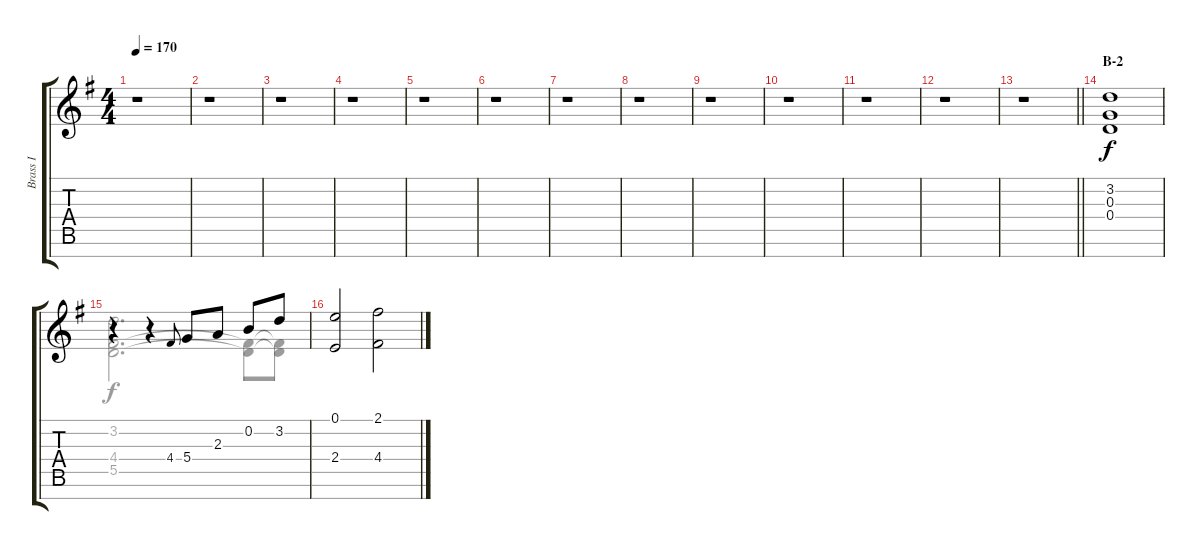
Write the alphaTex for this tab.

\track ("Brass I" "Brass I") {instrument brasssection}
\staff {score tabs}
\tuning (E5 B4 G4 D4 A3 E3 B2) {hide}
\voice
\ts (4 4)
\tempo 170
\clef g2
\ks g
r.1{dy f} |
r.1 |
r.1 |
r.1 |
r.1 |
r.1 |
r.1 |
r.1 |
r.1 |
r.1 |
r.1 |
r.1 |
\barLineRight lightlight
r.1 |
\section ("" "B-2")
(3.2 0.3 0.4).1 |
r.4 r.4 4.4.8{gr onbeat} 5.4.8 2.3.8 0.2.8 3.2.8 |
(0.1 2.4).2 (2.1 4.4).2
\voice
\clef g2
\ottava regular
\simile none
\ks g
|
|
|
|
|
|
|
|
|
|
|
|
\barLineRight lightlight
|
|
(3.2 4.4 5.5).2{d} (4.4{t} 5.5{t}).8 (4.4{t} 5.5{t}).8 |
